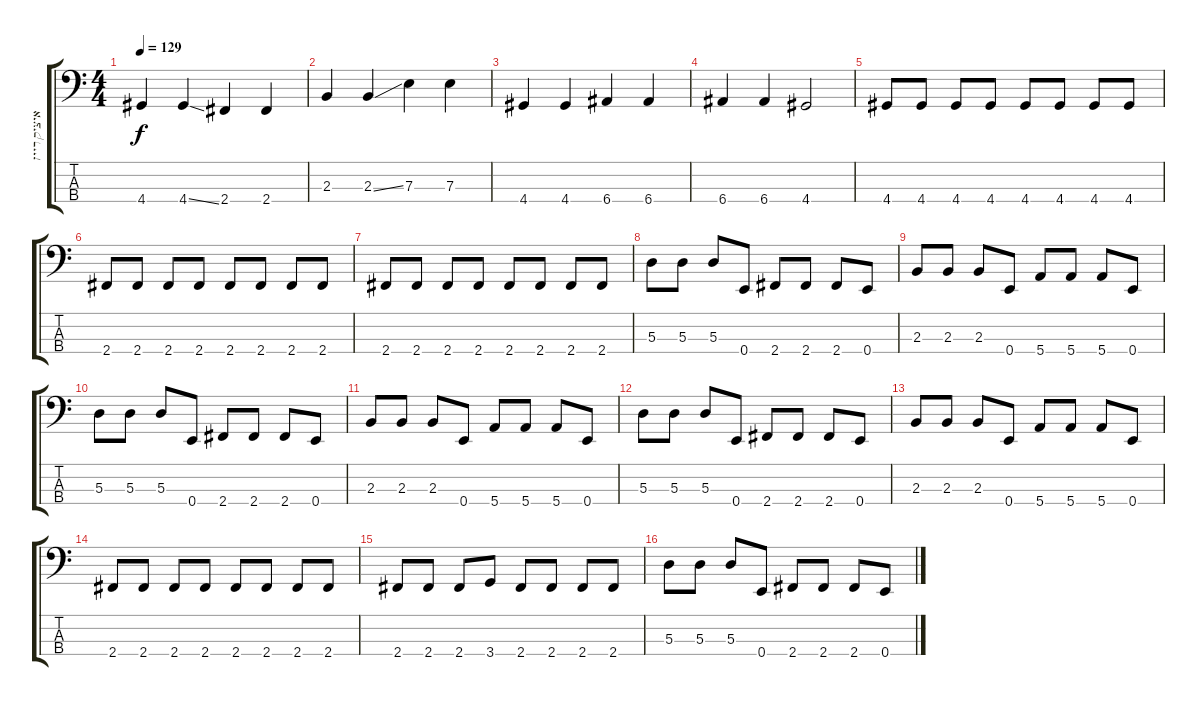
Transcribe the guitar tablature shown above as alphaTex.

\track ("איציק רייזנברג - בס" "איציק רייז") {instrument electricbassfinger}
\staff {score tabs}
\tuning (G2 D2 A1 E1) {hide}
\ts (4 4)
\tempo 129
\clef f4
\ks c
4.4.4{dy f} 4.4{ss}.4 2.4.4 2.4.4 |
2.3.4 2.3{ss}.4 7.3.4 7.3.4 |
4.4.4 4.4.4 6.4.4 6.4.4 |
6.4.4 6.4.4 4.4.2 |
4.4.8 4.4.8 4.4.8 4.4.8 4.4.8 4.4.8 4.4.8 4.4.8 |
2.4.8 2.4.8 2.4.8 2.4.8 2.4.8 2.4.8 2.4.8 2.4.8 |
2.4.8 2.4.8 2.4.8 2.4.8 2.4.8 2.4.8 2.4.8 2.4.8 |
5.3.8 5.3.8 5.3.8 0.4.8 2.4.8 2.4.8 2.4.8 0.4.8 |
2.3.8 2.3.8 2.3.8 0.4.8 5.4.8 5.4.8 5.4.8 0.4.8 |
5.3.8 5.3.8 5.3.8 0.4.8 2.4.8 2.4.8 2.4.8 0.4.8 |
2.3.8 2.3.8 2.3.8 0.4.8 5.4.8 5.4.8 5.4.8 0.4.8 |
5.3.8 5.3.8 5.3.8 0.4.8 2.4.8 2.4.8 2.4.8 0.4.8 |
2.3.8 2.3.8 2.3.8 0.4.8 5.4.8 5.4.8 5.4.8 0.4.8 |
2.4.8 2.4.8 2.4.8 2.4.8 2.4.8 2.4.8 2.4.8 2.4.8 |
2.4.8 2.4.8 2.4.8 3.4.8 2.4.8 2.4.8 2.4.8 2.4.8 |
5.3.8 5.3.8 5.3.8 0.4.8 2.4.8 2.4.8 2.4.8 0.4.8
